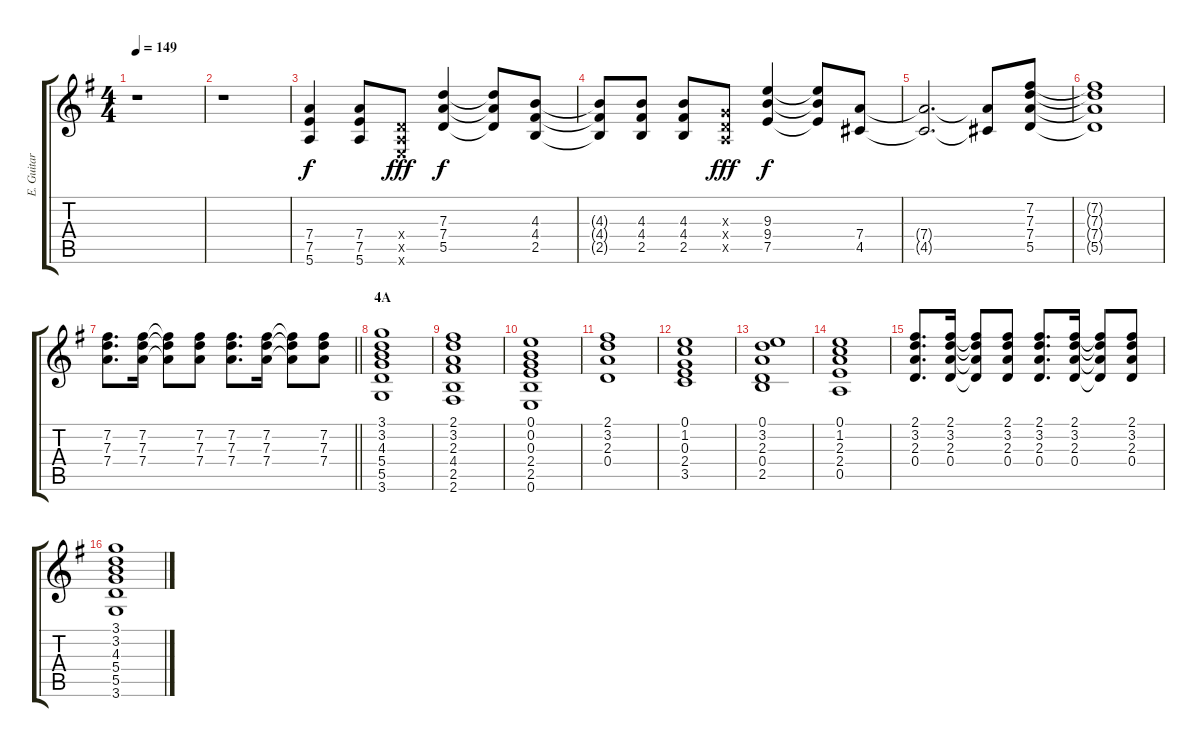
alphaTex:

\track ("E. Guitar III" "E. Guitar ") {instrument overdrivenguitar}
\staff {score tabs}
\tuning (E4 B3 G3 D3 A2 E2) {hide}
\ts (4 4)
\tempo 149
\clef g2
\ks g
r.1{dy fff} |
r.1 |
(7.4 7.5 5.6).4{dy f} (7.4 7.5 5.6).8 (0.4{x} 0.5{x} 0.6{x}).8{dy fff} (7.3 7.4 5.5).4{dy f} (7.3{t} 7.4{t} 5.5{t}).8 (4.3 4.4 2.5).8 |
(4.3{t} 4.4{t} 2.5{t}).8 (4.3 4.4 2.5).8 (4.3 4.4 2.5).8 (0.3{x} 0.4{x} 0.5{x}).8{dy fff} (9.3 9.4 7.5).4{dy f} (9.3{t} 9.4{t} 7.5{t}).8 (7.4 4.5).8 |
(7.4{t} 4.5{t}).2{d} (7.4{t} 4.5{t}).8 (7.2 7.3 7.4 5.5).8 |
(7.2{t} 7.3{t} 7.4{t} 5.5{t}).1 |
\barLineRight lightlight
(7.2 7.3 7.4).8{d} (7.2 7.3 7.4).16 (7.2{t} 7.3{t} 7.4{t}).8 (7.2 7.3 7.4).8 (7.2 7.3 7.4).8{d} (7.2 7.3 7.4).16 (7.2{t} 7.3{t} 7.4{t}).8 (7.2 7.3 7.4).8 |
\section ("" "4A")
(3.1 3.2 4.3 5.4 5.5 3.6).1 |
(2.1 3.2 2.3 4.4 2.5 2.6).1 |
(0.1 0.2 0.3 2.4 2.5 0.6).1 |
(2.1 3.2 2.3 0.4).1 |
(0.1 1.2 0.3 2.4 3.5).1 |
(0.1 3.2 2.3 0.4 2.5).1 |
(0.1 1.2 2.3 2.4 0.5).1 |
(2.1 3.2 2.3 0.4).8{d} (2.1 3.2 2.3 0.4).16 (2.1{t} 3.2{t} 2.3{t} 0.4{t}).8 (2.1 3.2 2.3 0.4).8 (2.1 3.2 2.3 0.4).8{d} (2.1 3.2 2.3 0.4).16 (2.1{t} 3.2{t} 2.3{t} 0.4{t}).8 (2.1 3.2 2.3 0.4).8 |
(3.1 3.2 4.3 5.4 5.5 3.6).1
